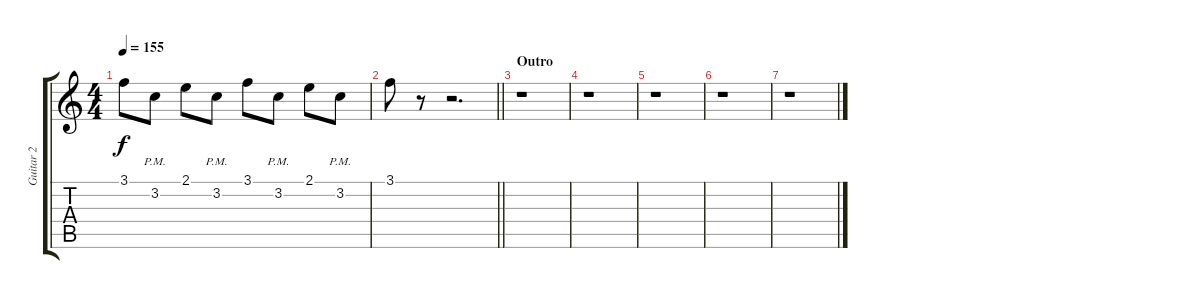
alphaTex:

\track ("Guitar 2" "Guitar 2") {instrument overdrivenguitar}
\staff {score tabs}
\tuning (D4 A3 F3 C3 G2 D2) {hide}
\ts (4 4)
\tempo 155
\clef g2
\ks c
3.1.8{dy f} 3.2{pm}.8 2.1.8 3.2{pm}.8 3.1.8 3.2{pm}.8 2.1.8 3.2{pm}.8 |
\barLineRight lightlight
3.1.8 r.8 r.2{d} |
\section ("" "Outro")
r.1 |
r.1 |
r.1 |
r.1 |
r.1
